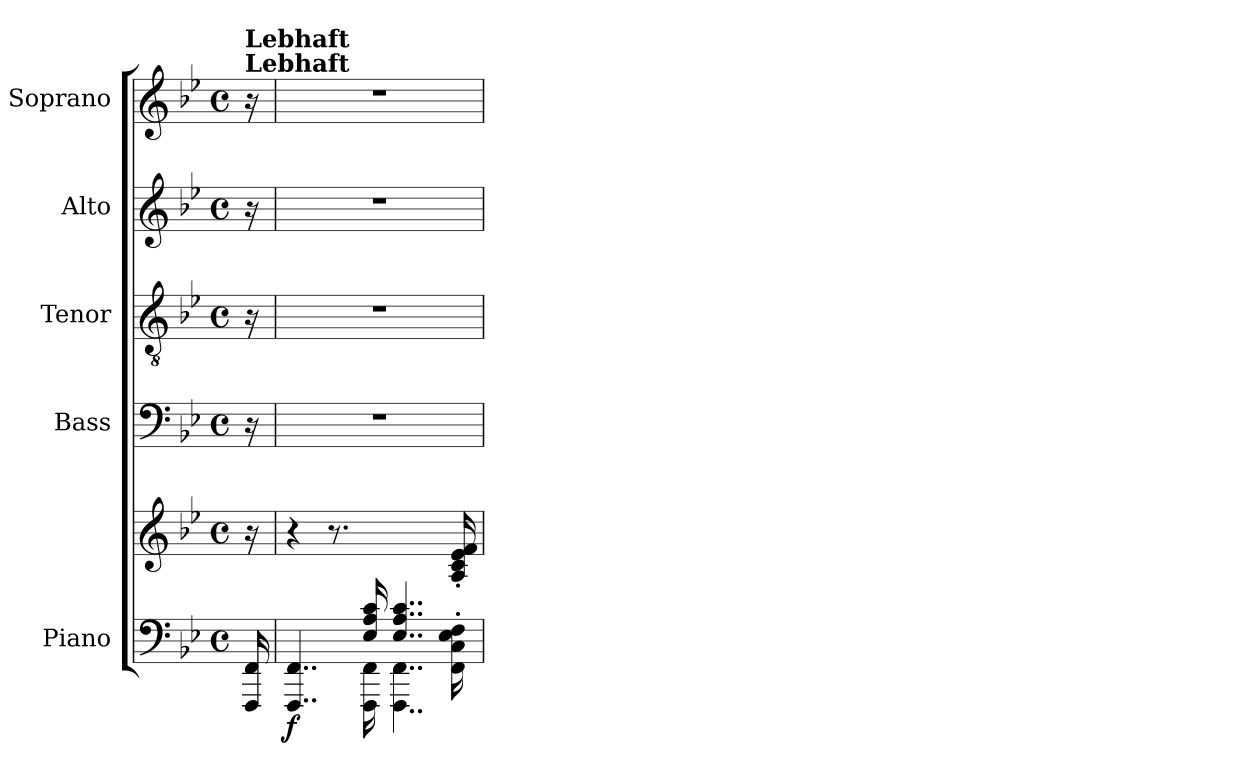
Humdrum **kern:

**kern	**kern	**dynam	**kern	**kern	**kern	**kern
*part5	*part5	*part5	*part4	*part3	*part2	*part1
*staff6	*staff5	*staff5/6	*staff4	*staff3	*staff2	*staff1
*I"Piano	*	*	*I"Bass	*I"Tenor	*I"Alto	*I"Soprano
*I'Pno	*	*	*	*	*	*I'Pno
*clefF4	*clefG2	*	*clefF4	*clefGv2	*clefG2	*clefG2
*k[b-e-]	*k[b-e-]	*	*k[b-e-]	*k[b-e-]	*k[b-e-]	*k[b-e-]
*B-:	*B-:	*	*B-:	*B-:	*B-:	*B-:
*M4/4	*M4/4	*	*M4/4	*M4/4	*M4/4	*M4/4
*met(c)	*met(c)	*	*met(c)	*met(c)	*met(c)	*met(c)
=1	=1	=1	=1	=1	=1	=1
!	!	!	!	!	!	!LO:TX:a:B:t=Lebhaft
!	!	!	!	!	!	!LO:TX:a:B:t=Lebhaft
16FFF/ 16FF/	16r	.	16r	16r	16r	16r
=2	=2	=2	=2	=2	=2	=2
*^	*	*	*	*	*	*
!	!	!	!LO:DY:b=2	!	!	!	!
4..ryy	4..FFF/ 4..FF/	4r	f	1r	1r	1r	1r
.	.	8.r	.	.	.	.	.
16E-/ 16A/ 16c/	16FFF\ 16FF\	2ryy	.	.	.	.	.
4..E-/ 4..A/ 4..c/	4..FFF\ 4..FF\	.	.	.	.	.	.
16ryy	16FF\' 16C\' 16E-\' 16F\'	16A/' 16c/' 16e-/' 16f/'	.	.	.	.	.
*v	*v	*	*	*	*	*	*
=	=	=	=	=	=	=
*-	*-	*-	*-	*-	*-	*-
